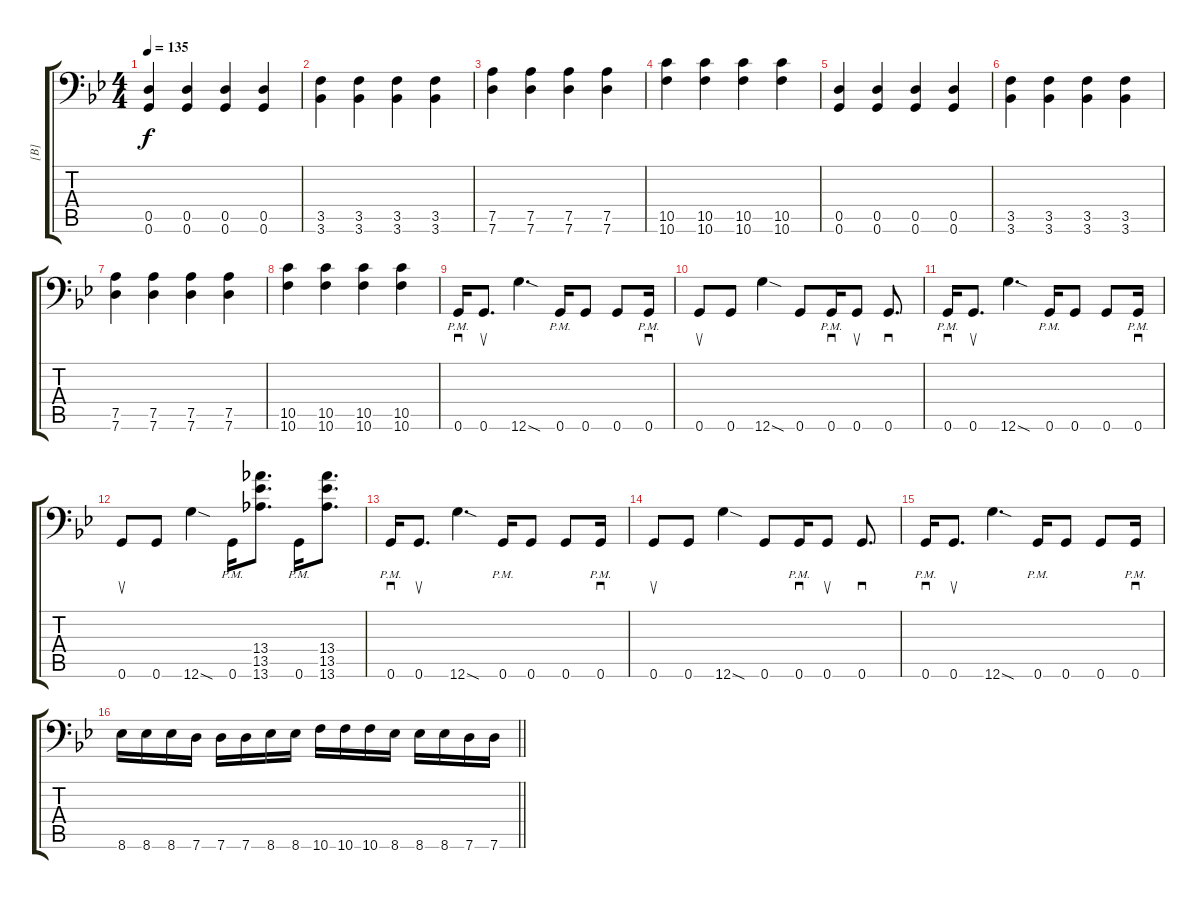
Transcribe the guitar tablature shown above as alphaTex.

\track ("[B]" "[B]") {instrument distortionguitar}
\staff {score tabs}
\tuning (A3 E3 C3 G2 D2 G1) {hide}
\ts (4 4)
\tempo 135
\clef f4
\ks gminor
(0.5 0.6).4{dy f} (0.5 0.6).4 (0.5 0.6).4 (0.5 0.6).4 |
(3.5 3.6).4 (3.5 3.6).4 (3.5 3.6).4 (3.5 3.6).4 |
(7.5 7.6).4 (7.5 7.6).4 (7.5 7.6).4 (7.5 7.6).4 |
(10.5 10.6).4 (10.5 10.6).4 (10.5 10.6).4 (10.5 10.6).4 |
(0.5 0.6).4 (0.5 0.6).4 (0.5 0.6).4 (0.5 0.6).4 |
(3.5 3.6).4 (3.5 3.6).4 (3.5 3.6).4 (3.5 3.6).4 |
(7.5 7.6).4 (7.5 7.6).4 (7.5 7.6).4 (7.5 7.6).4 |
(10.5 10.6).4 (10.5 10.6).4 (10.5 10.6).4 (10.5 10.6).4 |
0.6{pm}.16{sd} 0.6.8{d su} 12.6{sod}.4{d} 0.6{pm}.16 0.6.8 0.6.8 0.6{pm}.16{sd} |
0.6.8{su} 0.6.8 12.6{sod}.4 0.6.8 0.6{pm}.16{sd} 0.6.8{su} 0.6.8{d sd} |
0.6{pm}.16{sd} 0.6.8{d su} 12.6{sod}.4{d} 0.6{pm}.16 0.6.8 0.6.8 0.6{pm}.16{sd} |
0.6.8{su} 0.6.8 12.6{sod}.4 0.6{pm}.16 (13.4 13.5 13.6).8{d} 0.6{pm}.16 (13.4 13.5 13.6).8{d} |
0.6{pm}.16{sd} 0.6.8{d su} 12.6{sod}.4{d} 0.6{pm}.16 0.6.8 0.6.8 0.6{pm}.16{sd} |
0.6.8{su} 0.6.8 12.6{sod}.4 0.6.8 0.6{pm}.16{sd} 0.6.8{su} 0.6.8{d sd} |
0.6{pm}.16{sd} 0.6.8{d su} 12.6{sod}.4{d} 0.6{pm}.16 0.6.8 0.6.8 0.6{pm}.16{sd} |
\barLineRight lightlight
8.6.16 8.6.16 8.6.16 7.6.16 7.6.16 7.6.16 8.6.16 8.6.16 10.6.16 10.6.16 10.6.16 8.6.16 8.6.16 8.6.16 7.6.16 7.6.16
